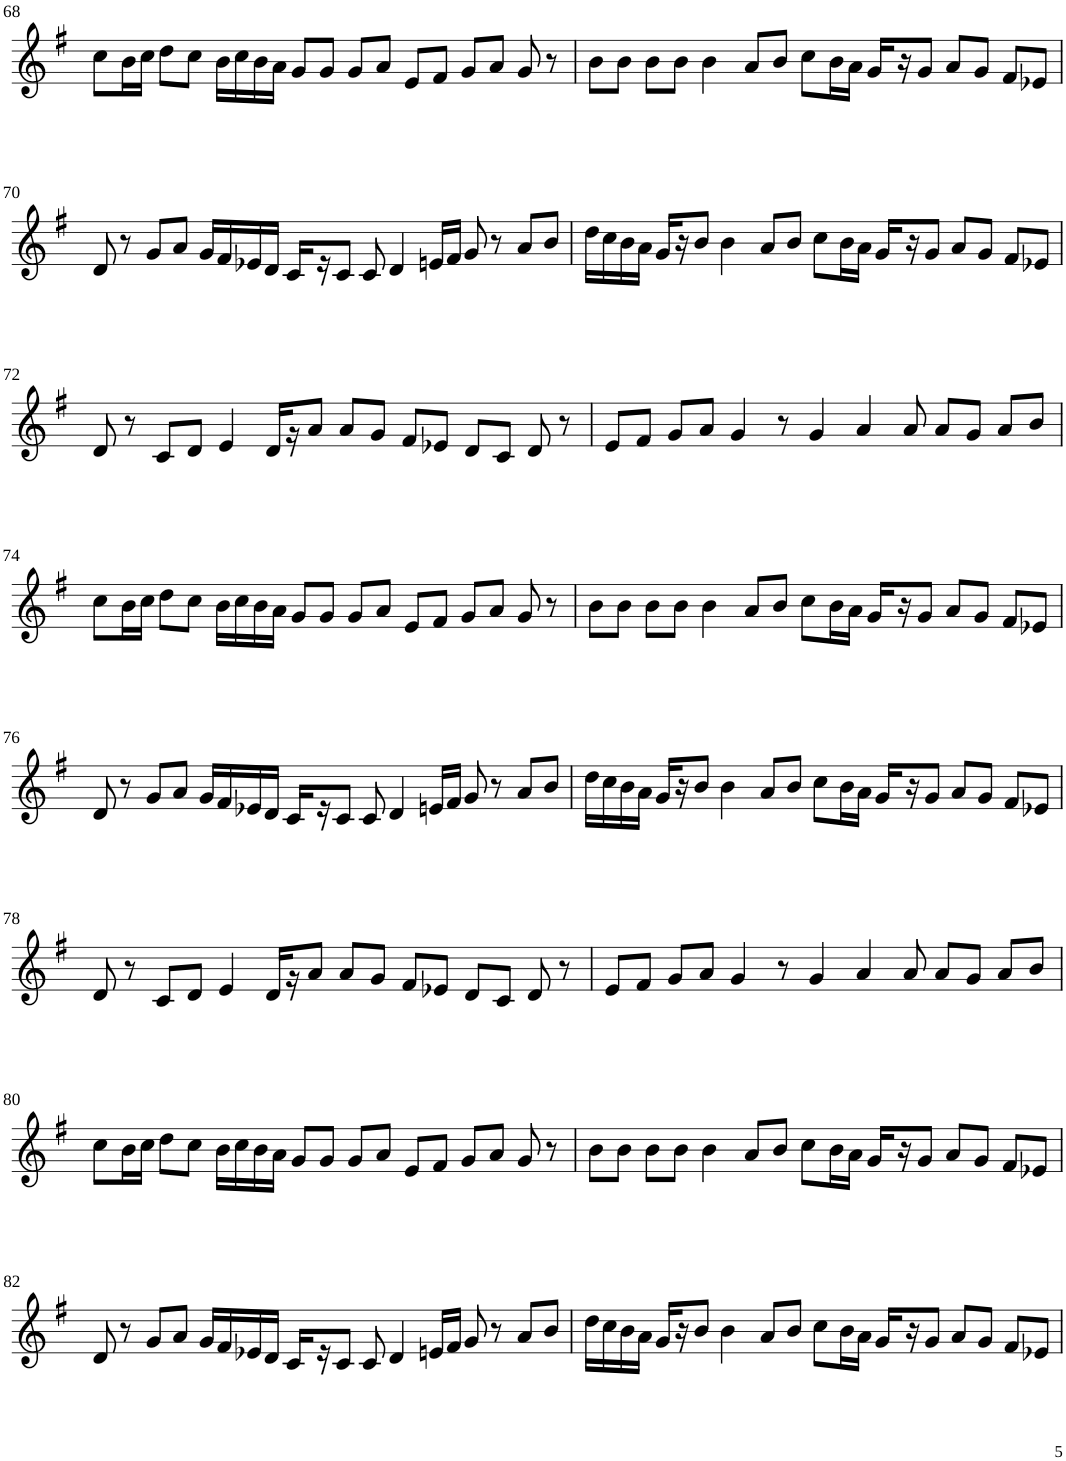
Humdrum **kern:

**kern
*part1
*staff1
*I"Violin
!!LO:PB:g=z
*clefG2
*k[f#]
*G:
*M8/4
=68
8cc\L
16b\L
16cc\JJ
8dd\L
8cc\J
16b\LL
16cc\
16b\
16a\JJ
8g/L
8g/J
8g/L
8a/J
8e/L
8f#/J
8g/L
8a/J
8g/
8r
=69
8b\L
8b\J
8b\L
8b\J
4b\
8a/L
8b/J
8cc\L
16b\L
16a\JJ
16g/LL
16r
8g/J
8a/L
8g/J
8f#/L
8e-X/J
!!LO:LB:g=z
=70
8d/
8r
8g/L
8a/J
16g/LL
16f#/
16e-X/
16d/JJ
16c/LL
16r
8c/J
8c/
4d/
16en/LL
16f#/JJ
8g/
8r
8a/L
8b/J
=71
16dd\LL
16cc\
16b\
16a\JJ
16g/LL
16r
8b/J
4b\
8a/L
8b/J
8cc\L
16b\L
16a\JJ
16g/LL
16r
8g/J
8a/L
8g/J
8f#/L
8e-X/J
!!LO:LB:g=z
=72
8d/
8r
8c/L
8d/J
4e/
16d/LL
16r
8a/J
8a/L
8g/J
8f#/L
8e-X/J
8d/L
8c/J
8d/
8r
=73
8e/L
8f#/J
8g/L
8a/J
4g/
8r
4g/
4a/
8a/
8a/L
8g/J
8a/L
8b/J
!!LO:LB:g=z
=74
8cc\L
16b\L
16cc\JJ
8dd\L
8cc\J
16b\LL
16cc\
16b\
16a\JJ
8g/L
8g/J
8g/L
8a/J
8e/L
8f#/J
8g/L
8a/J
8g/
8r
=75
8b\L
8b\J
8b\L
8b\J
4b\
8a/L
8b/J
8cc\L
16b\L
16a\JJ
16g/LL
16r
8g/J
8a/L
8g/J
8f#/L
8e-X/J
!!LO:LB:g=z
=76
8d/
8r
8g/L
8a/J
16g/LL
16f#/
16e-X/
16d/JJ
16c/LL
16r
8c/J
8c/
4d/
16en/LL
16f#/JJ
8g/
8r
8a/L
8b/J
=77
16dd\LL
16cc\
16b\
16a\JJ
16g/LL
16r
8b/J
4b\
8a/L
8b/J
8cc\L
16b\L
16a\JJ
16g/LL
16r
8g/J
8a/L
8g/J
8f#/L
8e-X/J
!!LO:LB:g=z
=78
8d/
8r
8c/L
8d/J
4e/
16d/LL
16r
8a/J
8a/L
8g/J
8f#/L
8e-X/J
8d/L
8c/J
8d/
8r
=79
8e/L
8f#/J
8g/L
8a/J
4g/
8r
4g/
4a/
8a/
8a/L
8g/J
8a/L
8b/J
!!LO:LB:g=z
=80
8cc\L
16b\L
16cc\JJ
8dd\L
8cc\J
16b\LL
16cc\
16b\
16a\JJ
8g/L
8g/J
8g/L
8a/J
8e/L
8f#/J
8g/L
8a/J
8g/
8r
=81
8b\L
8b\J
8b\L
8b\J
4b\
8a/L
8b/J
8cc\L
16b\L
16a\JJ
16g/LL
16r
8g/J
8a/L
8g/J
8f#/L
8e-X/J
!!LO:LB:g=z
=82
8d/
8r
8g/L
8a/J
16g/LL
16f#/
16e-X/
16d/JJ
16c/LL
16r
8c/J
8c/
4d/
16en/LL
16f#/JJ
8g/
8r
8a/L
8b/J
=83
16dd\LL
16cc\
16b\
16a\JJ
16g/LL
16r
8b/J
4b\
8a/L
8b/J
8cc\L
16b\L
16a\JJ
16g/LL
16r
8g/J
8a/L
8g/J
8f#/L
8e-X/J
=
*-
